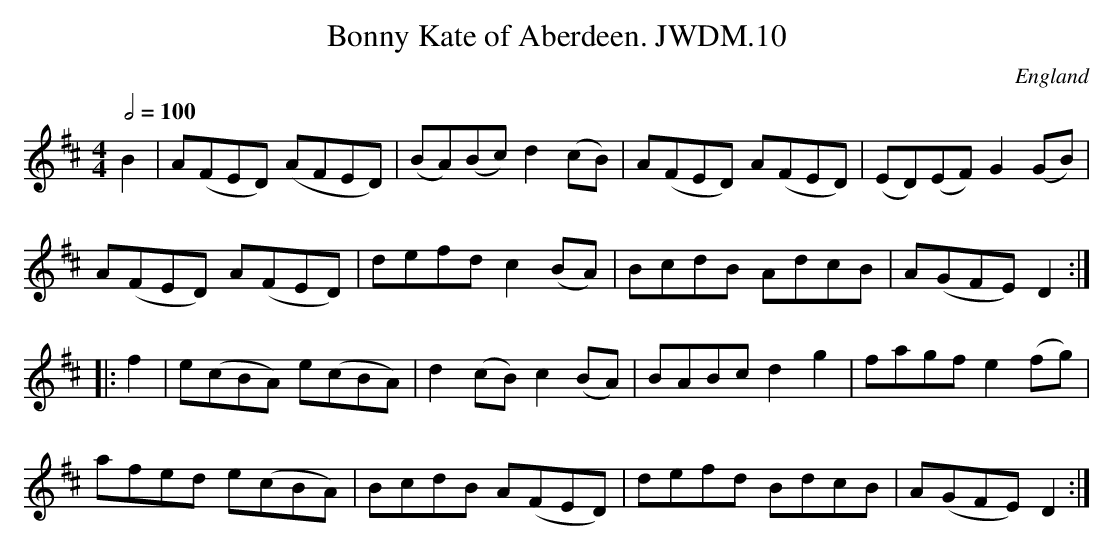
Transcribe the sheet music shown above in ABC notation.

X:1
T:Bonny Kate of Aberdeen. JWDM.10
M:4/4
L:1/8
Q:1/2=100
O:England
K:D major
B2|A(FED) (AFED)|(BA)(Bc) d2 (cB)|A(FED) A(FED)|(ED)(EF) G2 (GB)|!
A(FED) A(FED)|defd c2 (BA)|BcdB AdcB|A(GFE) D2:|!
|:f2|e(cBA) e(cBA)|d2 (cB) c2 (BA)|BABc d2 g2|fagf e2 (fg)|!
afed e(cBA)|BcdB A(FED)|defd BdcB|A(GFE) D2:|
